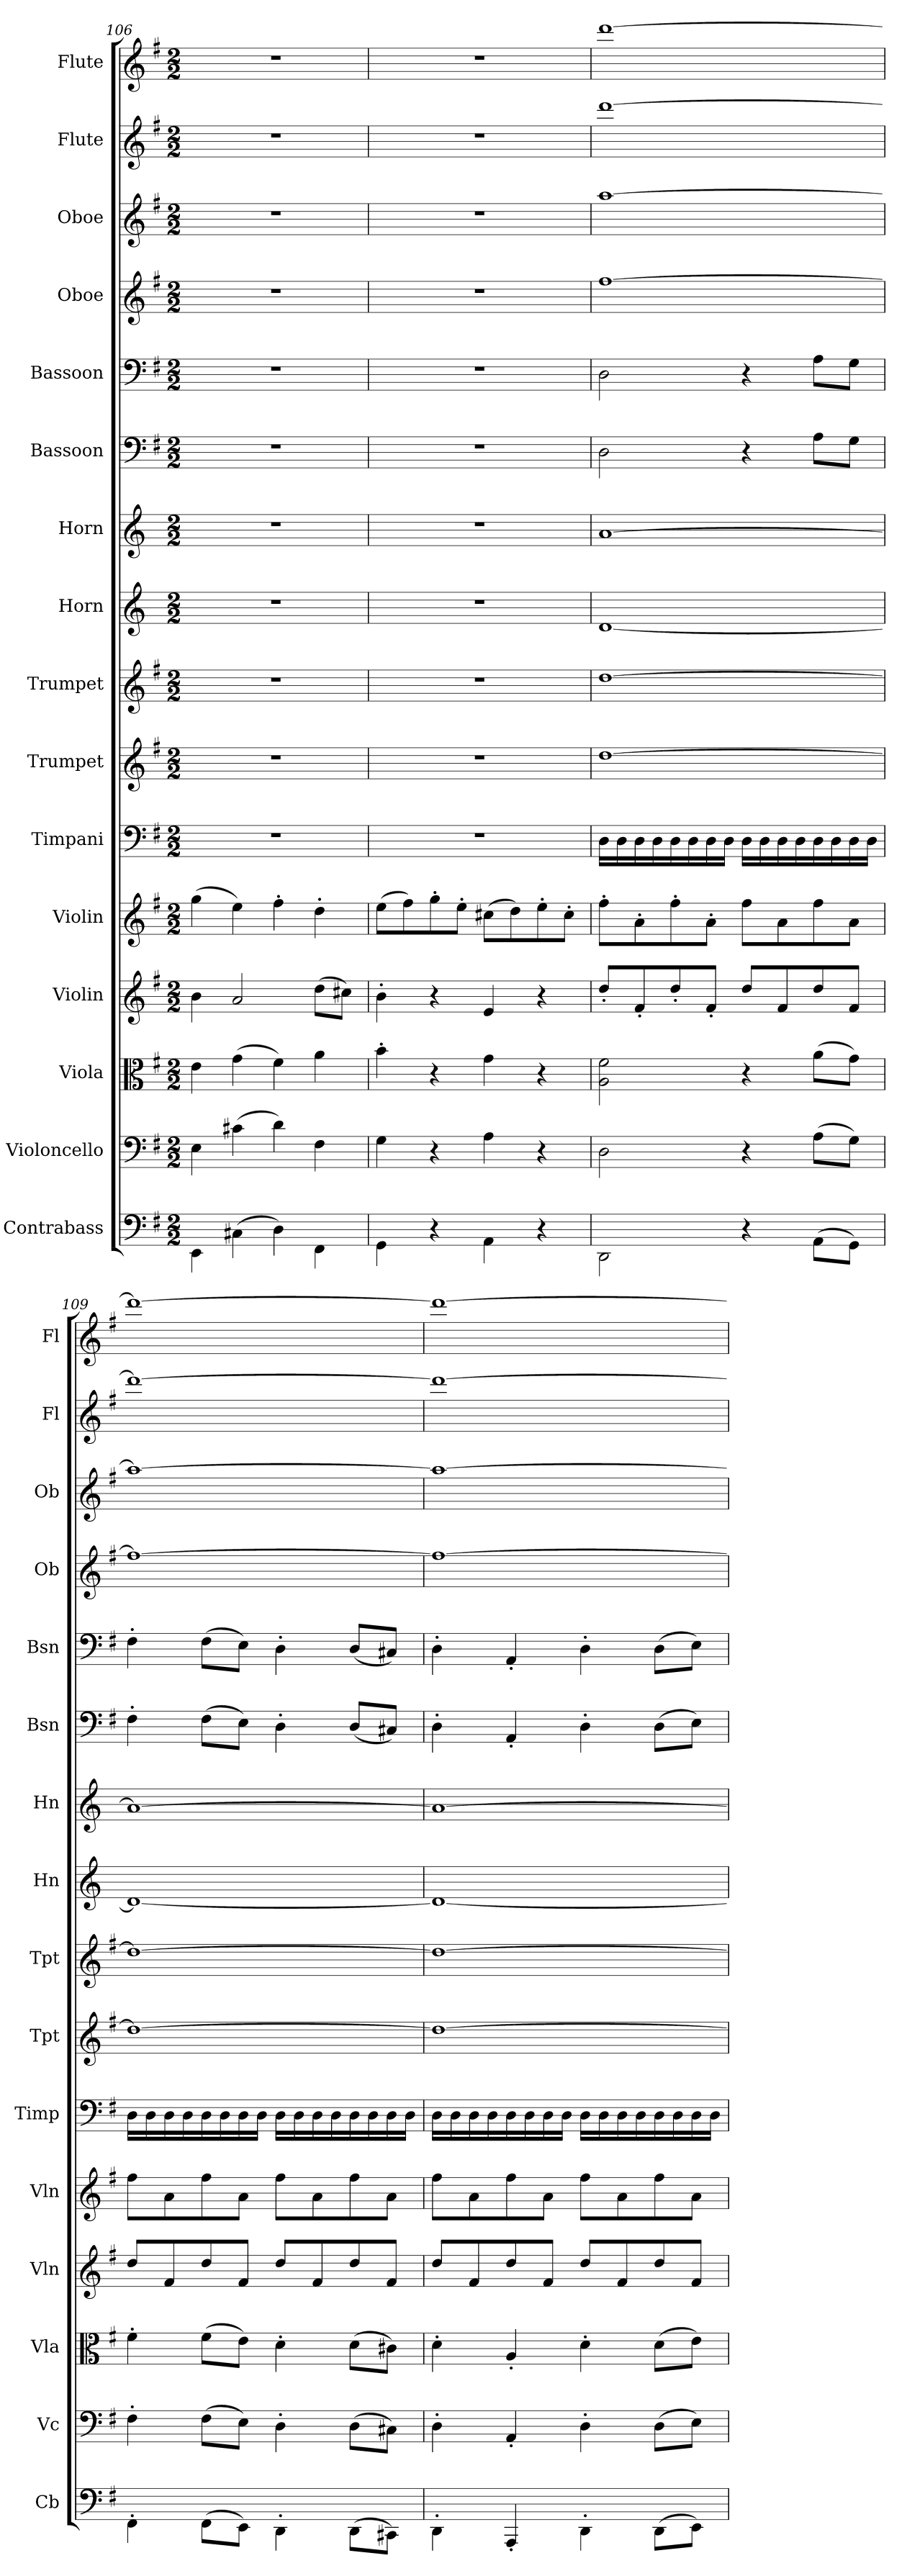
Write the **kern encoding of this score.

**kern	**kern	**kern	**kern	**kern	**kern	**kern	**kern	**kern	**kern	**kern	**kern	**kern	**kern	**kern	**kern
*part16	*part15	*part14	*part13	*part12	*part11	*part10	*part9	*part8	*part7	*part6	*part5	*part4	*part3	*part2	*part1
*staff16	*staff15	*staff14	*staff13	*staff12	*staff11	*staff10	*staff9	*staff8	*staff7	*staff6	*staff5	*staff4	*staff3	*staff2	*staff1
*I"Contrabass	*I"Violoncello	*I"Viola	*I"Violin	*I"Violin	*I"Timpani	*I"Trumpet	*I"Trumpet	*I"Horn	*I"Horn	*I"Bassoon	*I"Bassoon	*I"Oboe	*I"Oboe	*I"Flute	*I"Flute
*I'Cb	*I'Vc	*I'Vla	*I'Vln	*I'Vln	*I'Timp	*I'Tpt	*I'Tpt	*I'Hn	*I'Hn	*I'Bsn	*I'Bsn	*I'Ob	*I'Ob	*I'Fl	*I'Fl
*clefF4	*clefF4	*clefC3	*clefG2	*clefG2	*	*clefG2	*clefG2	*clefG2	*clefG2	*clefF4	*clefF4	*clefG2	*clefG2	*clefG2	*clefG2
*k[f#]	*k[f#]	*k[f#]	*k[f#]	*k[f#]	*k[f#]	*k[f#]	*k[f#]	*k[]	*k[]	*k[f#]	*k[f#]	*k[f#]	*k[f#]	*k[f#]	*k[f#]
*M2/2	*M2/2	*M2/2	*M2/2	*M2/2	*M2/2	*M2/2	*M2/2	*M2/2	*M2/2	*M2/2	*M2/2	*M2/2	*M2/2	*M2/2	*M2/2
=106	=106	=106	=106	=106	=106	=106	=106	=106	=106	=106	=106	=106	=106	=106	=106
4EE\	4E\	4e\	4b\	(4gg\	1r	1r	1r	1r	1r	1r	1r	1r	1r	1r	1r
(4C#X\	(4c#X\	(4g\	2a/	4ee\)	.	.	.	.	.	.	.	.	.	.	.
4D\)	4d\)	4f#\)	.	4ff#'\	.	.	.	.	.	.	.	.	.	.	.
4FF#\	4F#\	4a\	(8dd\L	4dd'\	.	.	.	.	.	.	.	.	.	.	.
.	.	.	8cc#X\J)	.	.	.	.	.	.	.	.	.	.	.	.
=107	=107	=107	=107	=107	=107	=107	=107	=107	=107	=107	=107	=107	=107	=107	=107
4GG\	4G\	4b'\	4b'\	(8ee\L	1r	1r	1r	1r	1r	1r	1r	1r	1r	1r	1r
.	.	.	.	8ff#\)	.	.	.	.	.	.	.	.	.	.	.
4r	4r	4r	4r	8gg'\	.	.	.	.	.	.	.	.	.	.	.
.	.	.	.	8ee'\J	.	.	.	.	.	.	.	.	.	.	.
4AA\	4A\	4g\	4e/	(8cc#X\L	.	.	.	.	.	.	.	.	.	.	.
.	.	.	.	8dd\)	.	.	.	.	.	.	.	.	.	.	.
4r	4r	4r	4r	8ee'\	.	.	.	.	.	.	.	.	.	.	.
.	.	.	.	8cc#'\J	.	.	.	.	.	.	.	.	.	.	.
=108	=108	=108	=108	=108	=108	=108	=108	=108	=108	=108	=108	=108	=108	=108	=108
2DD\	2D\	2A\ 2f#\	8dd'/L	8ff#'\L	16D\LL	[1dd\	[1dd\	[1d/	[1a\	2D\	2D\	[1ff#\	[1aa\	[1ddd\	[1ddd\
.	.	.	.	.	16D\	.	.	.	.	.	.	.	.	.	.
.	.	.	8f#'/	8a'\	16D\	.	.	.	.	.	.	.	.	.	.
.	.	.	.	.	16D\	.	.	.	.	.	.	.	.	.	.
.	.	.	8dd'/	8ff#'\	16D\	.	.	.	.	.	.	.	.	.	.
.	.	.	.	.	16D\	.	.	.	.	.	.	.	.	.	.
.	.	.	8f#'/J	8a'\J	16D\	.	.	.	.	.	.	.	.	.	.
.	.	.	.	.	16D\JJ	.	.	.	.	.	.	.	.	.	.
4r	4r	4r	8dd/L	8ff#\L	16D\LL	.	.	.	.	4r	4r	.	.	.	.
.	.	.	.	.	16D\	.	.	.	.	.	.	.	.	.	.
.	.	.	8f#/	8a\	16D\	.	.	.	.	.	.	.	.	.	.
.	.	.	.	.	16D\	.	.	.	.	.	.	.	.	.	.
(8AA\L	(8A\L	(8a\L	8dd/	8ff#\	16D\	.	.	.	.	8A\L	8A\L	.	.	.	.
.	.	.	.	.	16D\	.	.	.	.	.	.	.	.	.	.
8GG\J)	8G\J)	8g\J)	8f#/J	8a\J	16D\	.	.	.	.	8G\J	8G\J	.	.	.	.
.	.	.	.	.	16D\JJ	.	.	.	.	.	.	.	.	.	.
=109	=109	=109	=109	=109	=109	=109	=109	=109	=109	=109	=109	=109	=109	=109	=109
4FF#'\	4F#'\	4f#'\	8dd/L	8ff#\L	16D\LL	1dd\_	1dd\_	1d/_	1a\_	4F#'\	4F#'\	1ff#\_	1aa\_	1ddd\_	1ddd\_
.	.	.	.	.	16D\	.	.	.	.	.	.	.	.	.	.
.	.	.	8f#/	8a\	16D\	.	.	.	.	.	.	.	.	.	.
.	.	.	.	.	16D\	.	.	.	.	.	.	.	.	.	.
(8FF#\L	(8F#\L	(8f#\L	8dd/	8ff#\	16D\	.	.	.	.	(8F#\L	(8F#\L	.	.	.	.
.	.	.	.	.	16D\	.	.	.	.	.	.	.	.	.	.
8EE\J)	8E\J)	8e\J)	8f#/J	8a\J	16D\	.	.	.	.	8E\J)	8E\J)	.	.	.	.
.	.	.	.	.	16D\JJ	.	.	.	.	.	.	.	.	.	.
4DD'\	4D'\	4d'\	8dd/L	8ff#\L	16D\LL	.	.	.	.	4D'\	4D'\	.	.	.	.
.	.	.	.	.	16D\	.	.	.	.	.	.	.	.	.	.
.	.	.	8f#/	8a\	16D\	.	.	.	.	.	.	.	.	.	.
.	.	.	.	.	16D\	.	.	.	.	.	.	.	.	.	.
(8DD\L	(8D\L	(8d\L	8dd/	8ff#\	16D\	.	.	.	.	(8D/L	(8D/L	.	.	.	.
.	.	.	.	.	16D\	.	.	.	.	.	.	.	.	.	.
8CC#X\J)	8C#X\J)	8c#X\J)	8f#/J	8a\J	16D\	.	.	.	.	8C#X/J)	8C#X/J)	.	.	.	.
.	.	.	.	.	16D\JJ	.	.	.	.	.	.	.	.	.	.
=110	=110	=110	=110	=110	=110	=110	=110	=110	=110	=110	=110	=110	=110	=110	=110
4DD'\	4D'\	4d'\	8dd/L	8ff#\L	16D\LL	1dd\_	1dd\_	1d/_	1a\_	4D'\	4D'\	1ff#\_	1aa\_	1ddd\_	1ddd\_
.	.	.	.	.	16D\	.	.	.	.	.	.	.	.	.	.
.	.	.	8f#/	8a\	16D\	.	.	.	.	.	.	.	.	.	.
.	.	.	.	.	16D\	.	.	.	.	.	.	.	.	.	.
4AAA'/	4AA'/	4A'/	8dd/	8ff#\	16D\	.	.	.	.	4AA'/	4AA'/	.	.	.	.
.	.	.	.	.	16D\	.	.	.	.	.	.	.	.	.	.
.	.	.	8f#/J	8a\J	16D\	.	.	.	.	.	.	.	.	.	.
.	.	.	.	.	16D\JJ	.	.	.	.	.	.	.	.	.	.
4DD'\	4D'\	4d'\	8dd/L	8ff#\L	16D\LL	.	.	.	.	4D'\	4D'\	.	.	.	.
.	.	.	.	.	16D\	.	.	.	.	.	.	.	.	.	.
.	.	.	8f#/	8a\	16D\	.	.	.	.	.	.	.	.	.	.
.	.	.	.	.	16D\	.	.	.	.	.	.	.	.	.	.
(8DD\L	(8D\L	(8d\L	8dd/	8ff#\	16D\	.	.	.	.	(8D\L	(8D\L	.	.	.	.
.	.	.	.	.	16D\	.	.	.	.	.	.	.	.	.	.
8EE\J)	8E\J)	8e\J)	8f#/J	8a\J	16D\	.	.	.	.	8E\J)	8E\J)	.	.	.	.
.	.	.	.	.	16D\JJ	.	.	.	.	.	.	.	.	.	.
=	=	=	=	=	=	=	=	=	=	=	=	=	=	=	=
*-	*-	*-	*-	*-	*-	*-	*-	*-	*-	*-	*-	*-	*-	*-	*-
